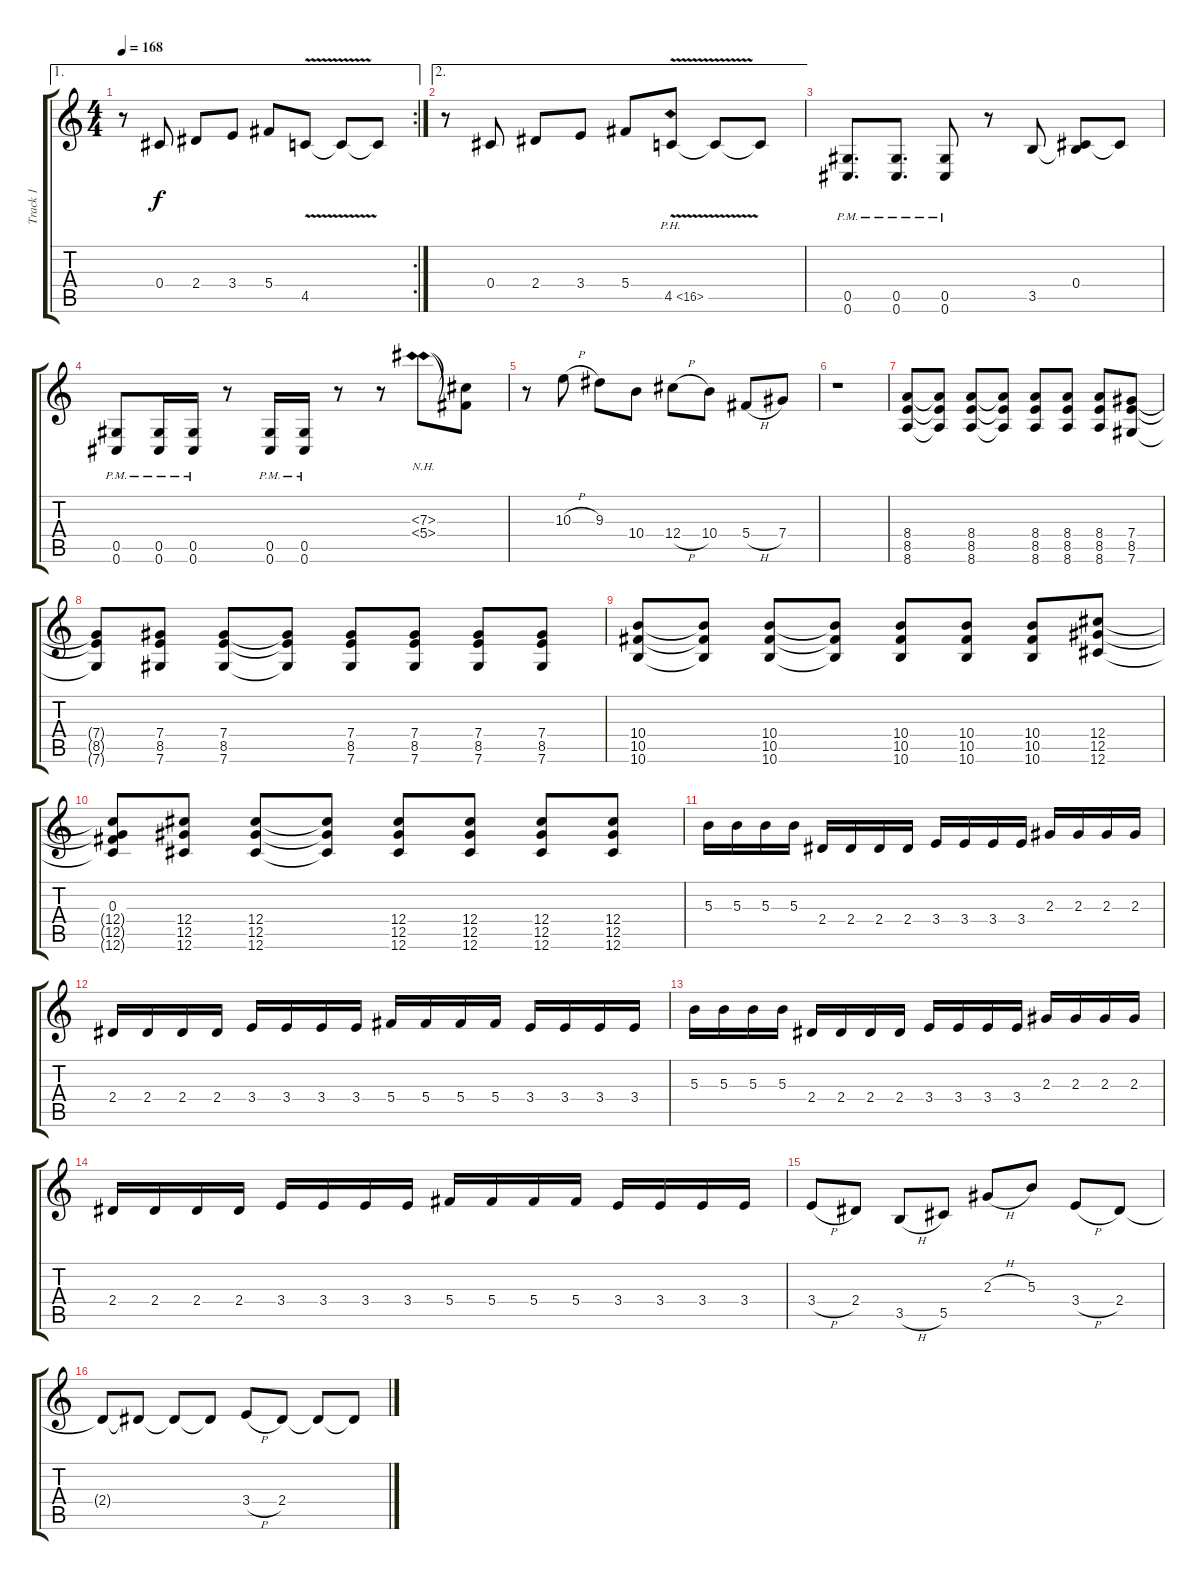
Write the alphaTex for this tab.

\track ("Track 1" "Track 1") {instrument distortionguitar}
\staff {score tabs}
\tuning (Eb4 Bb3 Gb3 Db3 Ab2 Db2) {hide}
\ae 1
\rc 2
\ts (4 4)
\tempo 168
\clef g2
\ks c
r.8{dy f} 0.4.8 2.4.8 3.4.8 5.4.8 4.5{v}.8 4.5{t}.8 4.5{t}.8 |
\ae 2
r.8 0.4.8 2.4.8 3.4.8 5.4.8 4.5{ph 12 v}.8 4.5{t}.8 4.5{t}.8 |
(0.5{pm} 0.6{pm}).8{d} (0.5{pm} 0.6{pm}).8{d} (0.5{pm} 0.6{pm}).8 r.8 3.5.8 (0.4 3.5{t}).8 0.4{t}.8 |
(0.5{pm} 0.6{pm}).8 (0.5{pm} 0.6{pm}).16 (0.5{pm} 0.6{pm}).16 r.8 (0.5{pm} 0.6{pm}).16 (0.5{pm} 0.6{pm}).16 r.8 r.8 (7.3{nh} 5.4{nh}).8 (7.3{t} 5.4{t}).8 |
r.8 10.3{h}.8 9.3.8 10.4.8 12.4{h}.8 10.4.8 5.4{h}.8 7.4.8 |
r.1 |
(8.4 8.5 8.6).8 (8.4{t} 8.5{t} 8.6{t}).8 (8.4 8.5 8.6).8 (8.4{t} 8.5{t} 8.6{t}).8 (8.4 8.5 8.6).8 (8.4 8.5 8.6).8 (8.4 8.5 8.6).8 (7.4 8.5 7.6).8 |
(7.4{t} 8.5{t} 7.6{t}).8 (7.4 8.5 7.6).8 (7.4 8.5 7.6).8 (7.4{t} 8.5{t} 7.6{t}).8 (7.4 8.5 7.6).8 (7.4 8.5 7.6).8 (7.4 8.5 7.6).8 (7.4 8.5 7.6).8 |
(10.4 10.5 10.6).8 (10.4{t} 10.5{t} 10.6{t}).8 (10.4 10.5 10.6).8 (10.4{t} 10.5{t} 10.6{t}).8 (10.4 10.5 10.6).8 (10.4 10.5 10.6).8 (10.4 10.5 10.6).8 (12.4 12.5 12.6).8 |
(0.3 12.4{t} 12.5{t} 12.6{t}).8 (12.4 12.5 12.6).8 (12.4 12.5 12.6).8 (12.4{t} 12.5{t} 12.6{t}).8 (12.4 12.5 12.6).8 (12.4 12.5 12.6).8 (12.4 12.5 12.6).8 (12.4 12.5 12.6).8 |
5.3.16 5.3.16 5.3.16 5.3.16 2.4.16 2.4.16 2.4.16 2.4.16 3.4.16 3.4.16 3.4.16 3.4.16 2.3.16 2.3.16 2.3.16 2.3.16 |
2.4.16 2.4.16 2.4.16 2.4.16 3.4.16 3.4.16 3.4.16 3.4.16 5.4.16 5.4.16 5.4.16 5.4.16 3.4.16 3.4.16 3.4.16 3.4.16 |
5.3.16 5.3.16 5.3.16 5.3.16 2.4.16 2.4.16 2.4.16 2.4.16 3.4.16 3.4.16 3.4.16 3.4.16 2.3.16 2.3.16 2.3.16 2.3.16 |
2.4.16 2.4.16 2.4.16 2.4.16 3.4.16 3.4.16 3.4.16 3.4.16 5.4.16 5.4.16 5.4.16 5.4.16 3.4.16 3.4.16 3.4.16 3.4.16 |
3.4{h}.8 2.4.8 3.5{h}.8 5.5.8 2.3{h}.8 5.3.8 3.4{h}.8 2.4.8 |
2.4{t}.8 2.4{t}.8 2.4{t}.8 2.4{t}.8 3.4{h}.8 2.4.8 2.4{t}.8 2.4{t}.8
